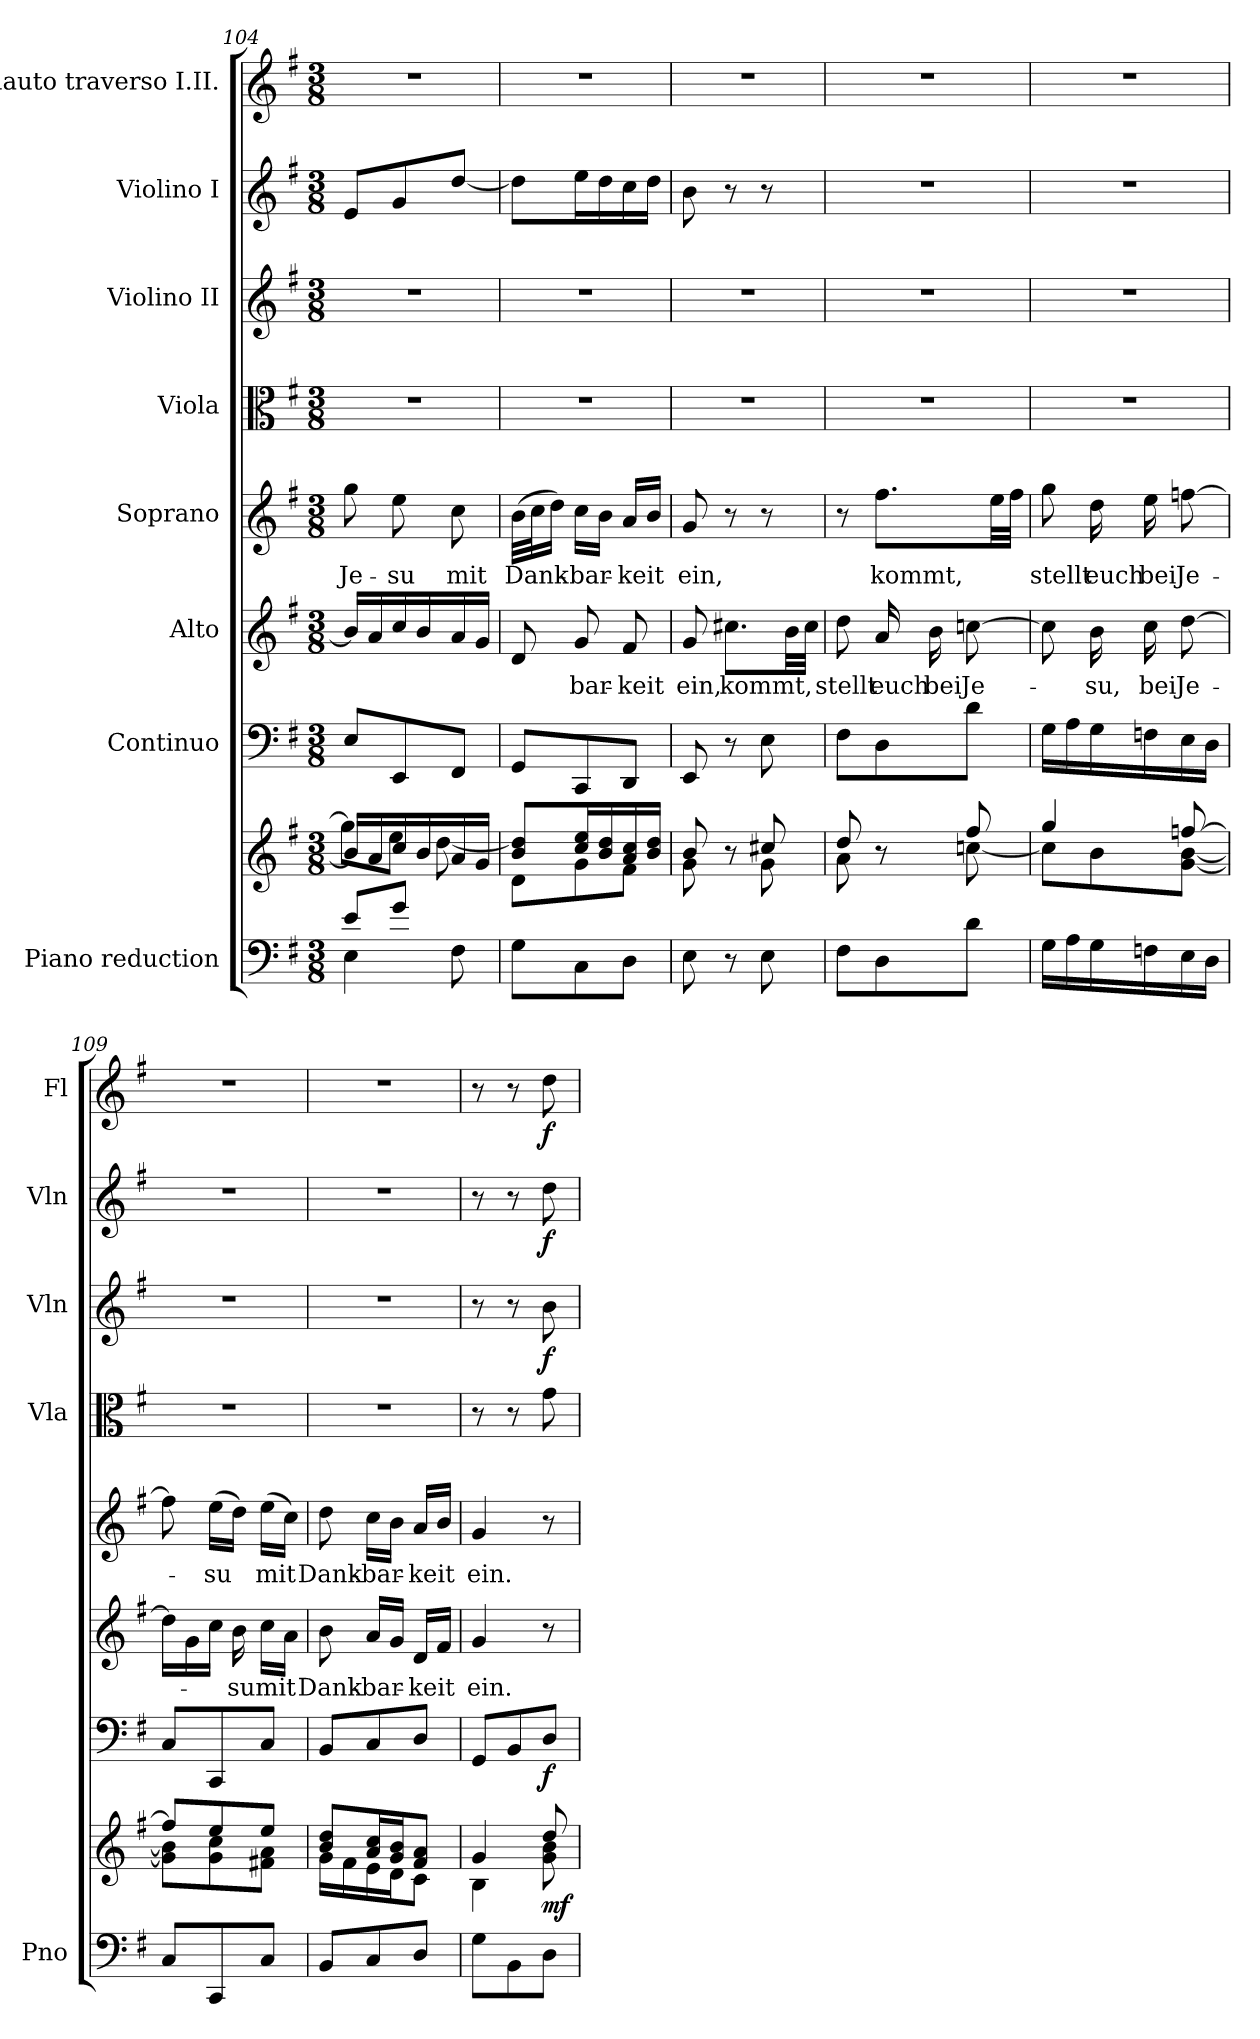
**kern	**kern	**dynam	**kern	**dynam	**kern	**text	**kern	**text	**kern	**dynam	**kern	**dynam	**kern	**dynam	**kern	**dynam
*part8	*part8	*part8	*part7	*part7	*part6	*part6	*part5	*part5	*part4	*part4	*part3	*part3	*part2	*part2	*part1	*part1
*staff9	*staff8	*staff8/9	*staff7	*staff7	*staff6	*staff6	*staff5	*staff5	*staff4	*staff4	*staff3	*staff3	*staff2	*staff2	*staff1	*staff1
*I"Piano reduction	*	*	*I"Continuo	*	*I"Alto	*	*I"Soprano	*	*I"Viola	*	*I"Violino II	*	*I"Violino I	*	*I"Flauto traverso I.II.	*
*I'Pno	*	*	*	*	*	*	*	*	*I'Vla	*	*I'Vln	*	*I'Vln	*	*I'Fl	*
*clefF4	*clefG2	*	*clefF4	*	*clefG2	*	*clefG2	*	*clefC3	*	*clefG2	*	*clefG2	*	*clefG2	*
*k[f#]	*k[f#]	*	*k[f#]	*	*k[f#]	*	*k[f#]	*	*k[f#]	*	*k[f#]	*	*k[f#]	*	*k[f#]	*
*M3/8	*M3/8	*	*M3/8	*	*M3/8	*	*M3/8	*	*M3/8	*	*M3/8	*	*M3/8	*	*M3/8	*
=104	=104	=104	=104	=104	=104	=104	=104	=104	=104	=104	=104	=104	=104	=104	=104	=104
*^	*^	*	*	*	*	*	*	*	*	*	*	*	*	*	*	*
!	!	!	!	!	!	!	!	!	!	!LO:LY:b	!	!	!	!	!	!	!	!
8e/L	4E\	16b/LL]	8gg\L]	.	8E/L	.	16b/LL]	.	8gg\	Je-	4.r	.	4.r	.	8e/L	.	4.r	.
.	.	16a/	.	.	.	.	16a/	.	.	.	.	.	.	.	.	.	.	.
!	!	!	!	!	!	!	!	!	!	!LO:LY:b	!	!	!	!	!	!	!	!
8g/J	.	16cc/	8ee\J	.	8EE/	.	16cc/	.	8ee\	-su	.	.	.	.	8g/	.	.	.
.	.	16b/	.	.	.	.	16b/	.	.	.	.	.	.	.	.	.	.	.
!	!	!	!	!	!	!	!	!	!	!LO:LY:b	!	!	!	!	!	!	!	!
8ryy	8F#\	16a/	[8dd\	.	8FF#/J	.	16a/	.	8cc\	mit	.	.	.	.	[8dd/J	.	.	.
.	.	16g/JJ	.	.	.	.	16g/JJ	.	.	.	.	.	.	.	.	.	.	.
*v	*v	*	*	*	*	*	*	*	*	*	*	*	*	*	*	*	*	*
=105	=105	=105	=105	=105	=105	=105	=105	=105	=105	=105	=105	=105	=105	=105	=105	=105	=105
!	!	!	!	!	!	!	!	!	!LO:LY:b	!	!	!	!	!	!	!	!
8G\L	8b/ 8dd/]L	8d\L	.	8GG/L	.	8d/	.	(>32b\LLL	Dank-	4.r	.	4.r	.	8dd\L]	.	4.r	.
.	.	.	.	.	.	.	.	32cc\J	.	.	.	.	.	.	.	.	.
.	.	.	.	.	.	.	.	16dd\JJ)	.	.	.	.	.	.	.	.	.
!	!	!	!	!	!	!	!LO:LY:b	!	!LO:LY:b	!	!	!	!	!	!	!	!
8C\	16cc/ 16ee/L	8g\	.	8CC/	.	8g/	-bar-	16cc\LL	-bar-	.	.	.	.	16ee\L	.	.	.
.	16b/ 16dd/	.	.	.	.	.	.	16b\JJ	.	.	.	.	.	16dd\	.	.	.
!	!	!	!	!	!	!	!LO:LY:b	!	!LO:LY:b	!	!	!	!	!	!	!	!
8D\J	16a/ 16cc/	8f#\J	.	8DD/J	.	8f#/	-keit	16a/LL	-keit	.	.	.	.	16cc\	.	.	.
.	16b/ 16dd/JJ	.	.	.	.	.	.	16b/JJ	.	.	.	.	.	16dd\JJ	.	.	.
=106	=106	=106	=106	=106	=106	=106	=106	=106	=106	=106	=106	=106	=106	=106	=106	=106	=106
!	!	!	!	!	!	!	!LO:LY:b	!	!LO:LY:b	!	!	!	!	!	!	!	!
8E\	8b/	8g\	.	8EE/	.	8g/	ein,	8g/	ein,	4.r	.	4.r	.	8b\	.	4.r	.
!	!	!	!	!	!	!	!LO:LY:b	!	!	!	!	!	!	!	!	!	!
8r	8r	8ryy	.	8r	.	8.cc#X\L	kommt,	8r	.	.	.	.	.	8r	.	.	.
8E\	8cc#X/	8g\	.	8E\	.	.	.	8r	.	.	.	.	.	8r	.	.	.
.	.	.	.	.	.	32b\LL	.	.	.	.	.	.	.	.	.	.	.
.	.	.	.	.	.	32cc#\JJJ	.	.	.	.	.	.	.	.	.	.	.
=107	=107	=107	=107	=107	=107	=107	=107	=107	=107	=107	=107	=107	=107	=107	=107	=107	=107
!	!	!	!	!	!	!	!LO:LY:b	!	!	!	!	!	!	!	!	!	!
8F#\L	8dd/	8a\	.	8F#\L	.	8dd\	stellt	8r	.	4.r	.	4.r	.	4.r	.	4.r	.
!	!	!	!	!	!	!	!LO:LY:b	!	!LO:LY:b	!	!	!	!	!	!	!	!
8D\	8r	8ryy	.	8D\	.	16a/	euch	8.ff#\L	kommt,	.	.	.	.	.	.	.	.
!	!	!	!	!	!	!	!LO:LY:b	!	!	!	!	!	!	!	!	!	!
.	.	.	.	.	.	16b\	bei	.	.	.	.	.	.	.	.	.	.
!	!	!	!	!	!	!	!LO:LY:b	!	!	!	!	!	!	!	!	!	!
8d\J	8ff#/	[8ccn\	.	8d\J	.	[8ccn\	Je-	.	.	.	.	.	.	.	.	.	.
.	.	.	.	.	.	.	.	32ee\LL	.	.	.	.	.	.	.	.	.
.	.	.	.	.	.	.	.	32ff#\JJJ	.	.	.	.	.	.	.	.	.
=108	=108	=108	=108	=108	=108	=108	=108	=108	=108	=108	=108	=108	=108	=108	=108	=108	=108
!	!	!	!	!	!	!	!	!	!LO:LY:b	!	!	!	!	!	!	!	!
16G\LL	4gg/	8cc\L]	.	16G\LL	.	8cc\]	.	8gg\	stellt	4.r	.	4.r	.	4.r	.	4.r	.
16A\	.	.	.	16A\	.	.	.	.	.	.	.	.	.	.	.	.	.
!	!	!	!	!	!	!	!LO:LY:b	!	!LO:LY:b	!	!	!	!	!	!	!	!
16G\	.	8b\	.	16G\	.	16b\	-su,	16dd\	euch	.	.	.	.	.	.	.	.
!	!	!	!	!	!	!	!LO:LY:b	!	!LO:LY:b	!	!	!	!	!	!	!	!
16Fn\	.	.	.	16Fn\	.	16cc\	bei	16ee\	bei	.	.	.	.	.	.	.	.
!	!	!	!	!	!	!	!LO:LY:b	!	!LO:LY:b	!	!	!	!	!	!	!	!
16E\	[8ffn/	[8g\ [8b\J	.	16E\	.	[8dd\	Je-	[8ffn\	Je-	.	.	.	.	.	.	.	.
16D\JJ	.	.	.	16D\JJ	.	.	.	.	.	.	.	.	.	.	.	.	.
=109	=109	=109	=109	=109	=109	=109	=109	=109	=109	=109	=109	=109	=109	=109	=109	=109	=109
8C/L	8ff/L]	8g\] 8b\]L	.	8C/L	.	16dd\LL]	.	8ff\]	.	4.r	.	4.r	.	4.r	.	4.r	.
.	.	.	.	.	.	16g\	.	.	.	.	.	.	.	.	.	.	.
!	!	!	!	!	!	!	!	!	!LO:LY:b	!	!	!	!	!	!	!	!
8CC/	8ee/	8g\ 8cc\	.	8CC/	.	16cc\JJ	.	(>16ee\LL	-su	.	.	.	.	.	.	.	.
!	!	!	!	!	!	!	!LO:LY:b	!	!	!	!	!	!	!	!	!	!
.	.	.	.	.	.	16b\	-su	16dd\JJ)	.	.	.	.	.	.	.	.	.
!	!	!	!	!	!	!	!LO:LY:b	!	!LO:LY:b	!	!	!	!	!	!	!	!
8C/J	8ee/J	8f#X\ 8a\J	.	8C/J	.	16cc\LL	mit	(>16ee\LL	mit	.	.	.	.	.	.	.	.
.	.	.	.	.	.	16a\JJ	.	16cc\JJ)	.	.	.	.	.	.	.	.	.
!!LO:PB:g=z
=110	=110	=110	=110	=110	=110	=110	=110	=110	=110	=110	=110	=110	=110	=110	=110	=110	=110
!	!	!	!	!	!	!	!LO:LY:b	!	!LO:LY:b	!	!	!	!	!	!	!	!
8BB/L	8b/ 8dd/L	16g\LL	.	8BB/L	.	8b\	Dank-	8dd\	Dank-	4.r	.	4.r	.	4.r	.	4.r	.
.	.	16f#\	.	.	.	.	.	.	.	.	.	.	.	.	.	.	.
!	!	!	!	!	!	!	!LO:LY:b	!	!LO:LY:b	!	!	!	!	!	!	!	!
8C/	16a/ 16cc/L	16e\	.	8C/	.	16a/LL	-bar-	16cc\LL	-bar-	.	.	.	.	.	.	.	.
.	16g/ 16b/J	16d\J	.	.	.	16g/JJ	.	16b\JJ	.	.	.	.	.	.	.	.	.
!	!	!	!	!	!	!	!LO:LY:b	!	!LO:LY:b	!	!	!	!	!	!	!	!
8D/J	8f#/ 8a/J	8c\J	.	8D/J	.	16d/LL	-keit	16a/LL	-keit	.	.	.	.	.	.	.	.
.	.	.	.	.	.	16f#/JJ	.	16b/JJ	.	.	.	.	.	.	.	.	.
=111	=111	=111	=111	=111	=111	=111	=111	=111	=111	=111	=111	=111	=111	=111	=111	=111	=111
!	!	!	!	!	!	!	!LO:LY:b	!	!LO:LY:b	!	!	!	!	!	!	!	!
8G\L	4g/	4B\	.	8GG/L	.	4g/	ein.	4g/	ein.	8r	.	8r	.	8r	.	8r	.
8BB\	.	.	.	8BB/	.	.	.	.	.	8r	.	8r	.	8r	.	8r	.
!	!	!	!LO:DY:b	!	!LO:DY:b	!	!	!	!	!	!LO:DY:b	!	!	!	!	!	!
!	!	!	!	!	!	!	!	!	!	!	!LO:DY:n=1:b	!	!	!	!	!	!
!	!	!	!	!	!	!	!	!	!	!	!LO:DY:n=2:b	!	!LO:DY:b	!	!LO:DY:b	!	!LO:DY:b
8D\J	8dd/	8g\ 8b\	mf	8D/J	f	8r	.	8r	.	8g\	other-dynamics f other-dynamics	8b\	f	8dd\	f	8dd\	f
*	*v	*v	*	*	*	*	*	*	*	*	*	*	*	*	*	*	*
=	=	=	=	=	=	=	=	=	=	=	=	=	=	=	=	=
*-	*-	*-	*-	*-	*-	*-	*-	*-	*-	*-	*-	*-	*-	*-	*-	*-
